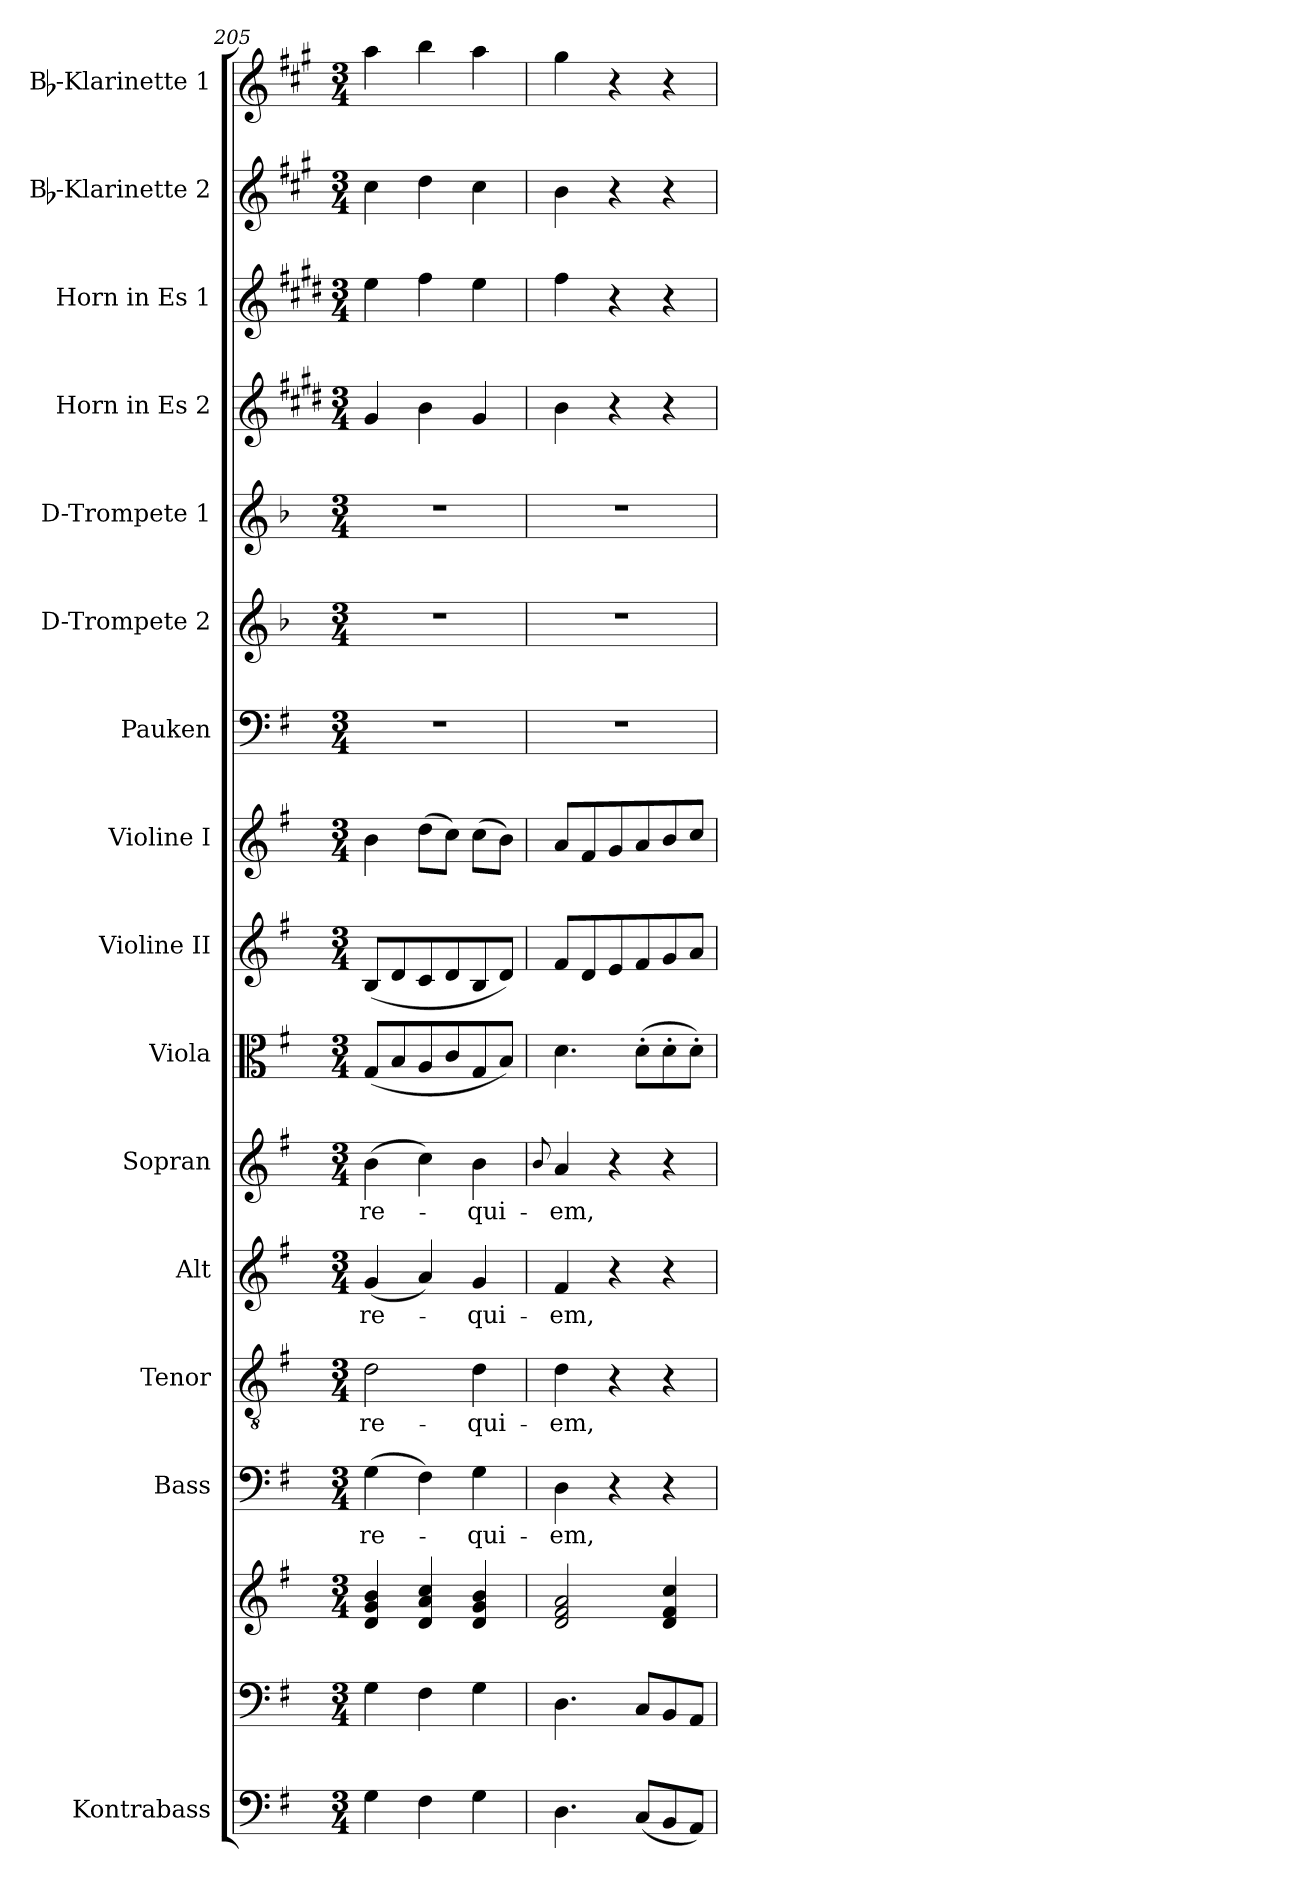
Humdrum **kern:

**kern	**kern	**kern	**kern	**text	**kern	**text	**kern	**text	**kern	**text	**kern	**kern	**kern	**kern	**kern	**kern	**kern	**kern	**kern	**kern
*part16	*part15	*part15	*part14	*part14	*part13	*part13	*part12	*part12	*part11	*part11	*part10	*part9	*part8	*part7	*part6	*part5	*part4	*part3	*part2	*part1
*staff17	*staff16	*staff15	*staff14	*staff14	*staff13	*staff13	*staff12	*staff12	*staff11	*staff11	*staff10	*staff9	*staff8	*staff7	*staff6	*staff5	*staff4	*staff3	*staff2	*staff1
*I"Kontrabass	*	*	*I"Bass	*	*I"Tenor	*	*I"Alt	*	*I"Sopran	*	*I"Viola	*I"Violine II	*I"Violine I	*I"Pauken	*I"D-Trompete 2	*I"D-Trompete 1	*I"Horn in Es 2	*I"Horn in Es 1	*I"Bb-Klarinette 2	*I"Bb-Klarinette 1
*I'Kb.	*	*	*I'B.	*	*I'T.	*	*I'A.	*	*I'S.	*	*I'Vla.	*I'Vl. II	*I'Vl. I	*I'Pk.	*I'D Trp. 2	*I'D Trp. 1	*	*	*I'Bb Kl. 2	*I'Bb Kl. 1
*clefF4	*clefF4	*clefG2	*clefF4	*	*clefGv2	*	*clefG2	*	*clefG2	*	*clefC3	*clefG2	*clefG2	*clefF4	*clefG2	*clefG2	*clefG2	*clefG2	*clefG2	*clefG2
*ITrd7c12	*	*	*	*	*	*	*	*	*	*	*	*	*	*	*ITrd-1c-2	*ITrd-1c-2	*ITrd5c9	*ITrd5c9	*ITrd1c2	*ITrd1c2
*k[f#]	*k[f#]	*k[f#]	*k[f#]	*	*k[f#]	*	*k[f#]	*	*k[f#]	*	*k[f#]	*k[f#]	*k[f#]	*k[f#]	*k[f#]	*k[f#]	*k[f#]	*k[f#]	*k[f#]	*k[f#]
*G:	*G:	*G:	*G:	*	*G:	*	*G:	*	*G:	*	*G:	*G:	*G:	*G:	*G:	*G:	*G:	*G:	*G:	*G:
*M3/4	*M3/4	*M3/4	*M3/4	*	*M3/4	*	*M3/4	*	*M3/4	*	*M3/4	*M3/4	*M3/4	*M3/4	*M3/4	*M3/4	*M3/4	*M3/4	*M3/4	*M3/4
=205	=205	=205	=205	=205	=205	=205	=205	=205	=205	=205	=205	=205	=205	=205	=205	=205	=205	=205	=205	=205
!	!	!	!	!LO:LY:b	!	!LO:LY:b	!	!LO:LY:b	!	!LO:LY:b	!	!	!	!	!	!	!	!	!	!
4GG\	4G\	4d/ 4g/ 4b/	(>4G\	re-	2d\	re-	(<4g/	re-	(>4b\	re-	(<8G/L	(<8B/L	4b\	2.r	2.r	2.r	4B/	4g\	4b\	4gg\
.	.	.	.	.	.	.	.	.	.	.	8B/	8d/	.	.	.	.	.	.	.	.
4FF#\	4F#\	4d/ 4a/ 4cc/	4F#\)	.	.	.	4a/)	.	4cc\)	.	8A/	8c/	(>8dd\L	.	.	.	4d\	4a\	4cc\	4aa\
.	.	.	.	.	.	.	.	.	.	.	8c/	8d/	8cc\J)	.	.	.	.	.	.	.
!	!	!	!	!LO:LY:b	!	!LO:LY:b	!	!LO:LY:b	!	!LO:LY:b	!	!	!	!	!	!	!	!	!	!
4GG\	4G\	4d/ 4g/ 4b/	4G\	-qui-	4d\	-qui-	4g/	-qui-	4b\	-qui-	8G/	8B/	(>8cc\L	.	.	.	4B/	4g\	4b\	4gg\
.	.	.	.	.	.	.	.	.	.	.	8B/J)	8d/J)	8b\J)	.	.	.	.	.	.	.
=206	=206	=206	=206	=206	=206	=206	=206	=206	=206	=206	=206	=206	=206	=206	=206	=206	=206	=206	=206	=206
.	.	.	.	.	.	.	.	.	8qqb/	.	.	.	.	.	.	.	.	.	.	.
!	!	!	!	!LO:LY:b	!	!LO:LY:b	!	!LO:LY:b	!	!LO:LY:b	!	!	!	!	!	!	!	!	!	!
4.DD\	4.D\	2d/ 2f#/ 2a/	4D\	-em,	4d\	-em,	4f#/	-em,	4a/	-em,	4.d\	8f#/L	8a/L	2.r	2.r	2.r	4d\	4a\	4a\	4ff#\
.	.	.	.	.	.	.	.	.	.	.	.	8d/	8f#/	.	.	.	.	.	.	.
.	.	.	4r	.	4r	.	4r	.	4r	.	.	8e/	8g/	.	.	.	4r	4r	4r	4r
(<8CC/L	8C/L	.	.	.	.	.	.	.	.	.	(>8d'>\L	8f#/	8a/	.	.	.	.	.	.	.
8BBB/	8BB/	4d/ 4f#/ 4cc/	4r	.	4r	.	4r	.	4r	.	8d'>\	8g/	8b/	.	.	.	4r	4r	4r	4r
8AAA/J)	8AA/J	.	.	.	.	.	.	.	.	.	8d'>\J)	8a/J	8cc/J	.	.	.	.	.	.	.
=	=	=	=	=	=	=	=	=	=	=	=	=	=	=	=	=	=	=	=	=
*-	*-	*-	*-	*-	*-	*-	*-	*-	*-	*-	*-	*-	*-	*-	*-	*-	*-	*-	*-	*-
